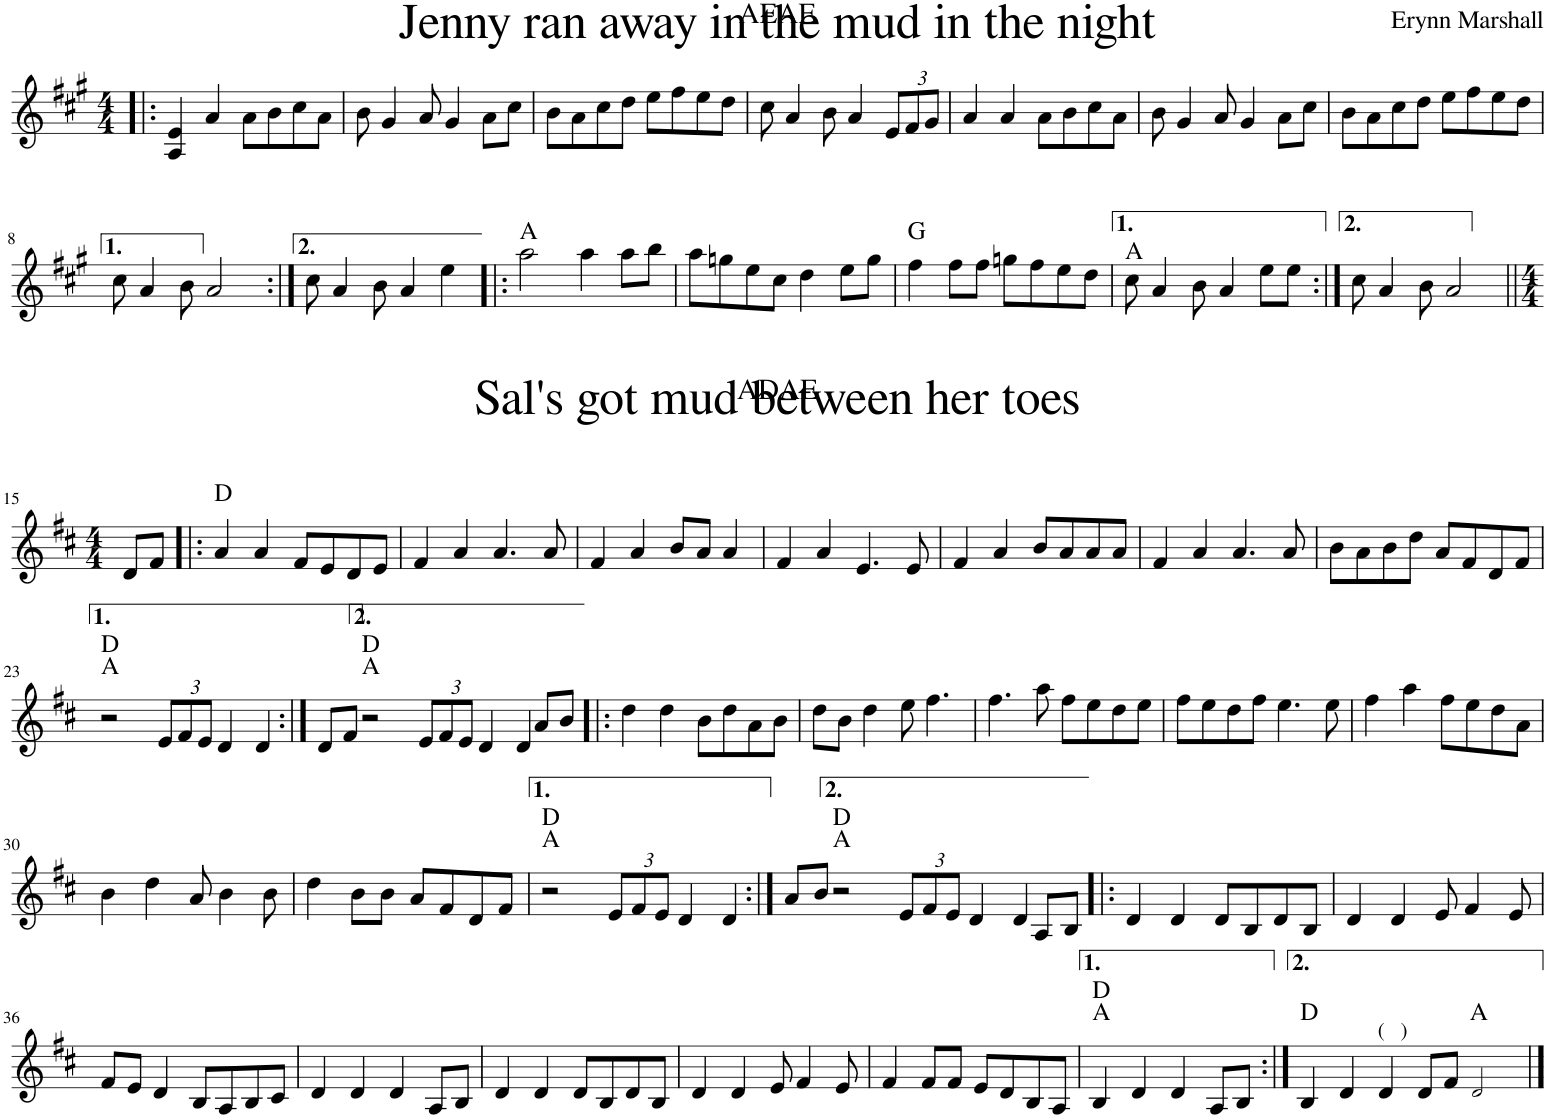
**kern	**harte
*part1	*part1
*staff1	*
*I"Violin	*
*I'Vln	*
*clefG2	*
*k[f#c#g#]	*
*M4/4	*
=1!|:	=1!|:
4A/ 4e/	.
4a/	.
8a\L	.
8b\	.
8cc#\	.
8a\J	.
=2	=2
8b\	.
4g#/	.
8a/	.
4g#/	.
8a\L	.
8cc#\J	.
=3	=3
8b\L	.
8a\	.
8cc#\	.
8dd\J	.
8ee\L	.
8ff#\	.
8ee\	.
8dd\J	.
=4	=4
8cc#\	.
4a/	.
8b\	.
4a/	.
*Xbrackettup	*
12e/L	.
12f#/	.
12g#/J	.
=5	=5
4a/	.
4a/	.
8a\L	.
8b\	.
8cc#\	.
8a\J	.
=6	=6
8b\	.
4g#/	.
8a/	.
4g#/	.
8a\L	.
8cc#\J	.
=7	=7
8b\L	.
8a\	.
8cc#\	.
8dd\J	.
8ee\L	.
8ff#\	.
8ee\	.
8dd\J	.
!!LO:LB:g=z
=8	=8
8cc#\	.
4a/	.
8b\	.
2a/	.
=9:|!	=9:|!
8cc#\	.
4a/	.
8b\	.
4a/	.
4ee\	.
=10!|:	=10!|:
2aa\	A:maj
4aa\	.
8aa\L	.
8bb\J	.
=11	=11
8aa\L	.
8ggn\	.
8ee\	.
8cc#\J	.
4dd\	.
8ee\L	.
8gg\J	.
=12	=12
4ff#\	G:maj
8ff#\L	.
8ff#\J	.
8ggn\L	.
8ff#\	.
8ee\	.
8dd\J	.
=13	=13
8cc#\	A:maj
4a/	.
8b\	.
4a/	.
8ee\L	.
8ee\J	.
=14:|!	=14:|!
8cc#\	.
4a/	.
8b\	.
2a/	.
!!LO:LB:g=z
=15||	=15||
*k[f#c#]	*
*M4/4	*
8d/L	.
8f#/J	.
=16!|:	=16!|:
4a/	D:maj
4a/	.
8f#/L	.
8e/	.
8d/	.
8e/J	.
=17	=17
4f#/	.
4a/	.
4.a/	.
8a/	.
=18	=18
4f#/	.
4a/	.
8b/L	.
8a/J	.
4a/	.
=19	=19
4f#/	.
4a/	.
4.e/	.
8e/	.
=20	=20
4f#/	.
4a/	.
8b/L	.
8a/	.
8a/	.
8a/J	.
=21	=21
4f#/	.
4a/	.
4.a/	.
8a/	.
=22	=22
8b\L	.
8a\	.
8b\	.
8dd\J	.
8a/L	.
8f#/	.
8d/	.
8f#/J	.
!!LO:LB:g=z
=23	=23
2r	A:maj D:maj
12e/L	.
12f#/	.
12e/J	.
4d/	.
4d/	.
8d/L	.
8f#/J	.
=24:|!	=24:|!
2r	A:maj D:maj
12e/L	.
12f#/	.
12e/J	.
4d/	.
4d/	.
8a/L	.
8b/J	.
=25!|:	=25!|:
4dd\	.
4dd\	.
8b\L	.
8dd\	.
8a\	.
8b\J	.
=26	=26
8dd\L	.
8b\J	.
4dd\	.
8ee\	.
4.ff#\	.
=27	=27
4.ff#\	.
8aa\	.
8ff#\L	.
8ee\	.
8dd\	.
8ee\J	.
=28	=28
8ff#\L	.
8ee\	.
8dd\	.
8ff#\J	.
4.ee\	.
8ee\	.
=29	=29
4ff#\	.
4aa\	.
8ff#\L	.
8ee\	.
8dd\	.
8a\J	.
!!LO:LB:g=z
=30	=30
4b\	.
4dd\	.
8a/	.
4b\	.
8b\	.
=31	=31
4dd\	.
8b\L	.
8b\J	.
8a/L	.
8f#/	.
8d/	.
8f#/J	.
=32	=32
2r	A:maj D:maj
12e/L	.
12f#/	.
12e/J	.
4d/	.
4d/	.
8a/L	.
8b/J	.
=33:|!	=33:|!
2r	A:maj D:maj
12e/L	.
12f#/	.
12e/J	.
4d/	.
4d/	.
8A/L	.
8B/J	.
=34!|:	=34!|:
4d/	.
4d/	.
8d/L	.
8B/	.
8d/	.
8B/J	.
=35	=35
4d/	.
4d/	.
8e/	.
4f#/	.
8e/	.
!!LO:LB:g=z
=36	=36
8f#/L	.
8e/J	.
4d/	.
8B/L	.
8A/	.
8B/	.
8c#/J	.
=37	=37
4d/	.
4d/	.
4d/	.
8A/L	.
8B/J	.
=38	=38
4d/	.
4d/	.
8d/L	.
8B/	.
8d/	.
8B/J	.
=39	=39
4d/	.
4d/	.
8e/	.
4f#/	.
8e/	.
=40	=40
4f#/	.
8f#/L	.
8f#/J	.
8e/L	.
8d/	.
8B/	.
8A/J	.
=41	=41
4B/	A:maj D:maj
4d/	.
4d/	.
8A/L	.
8B/J	.
=42:|!	=42:|!
4B/	D:maj
4d/	.
!LO:TX:a:t=(   )	!
4d/	.
8d/L	.
8f#/J	.
2d!/	A:maj
==	==
*-	*-
